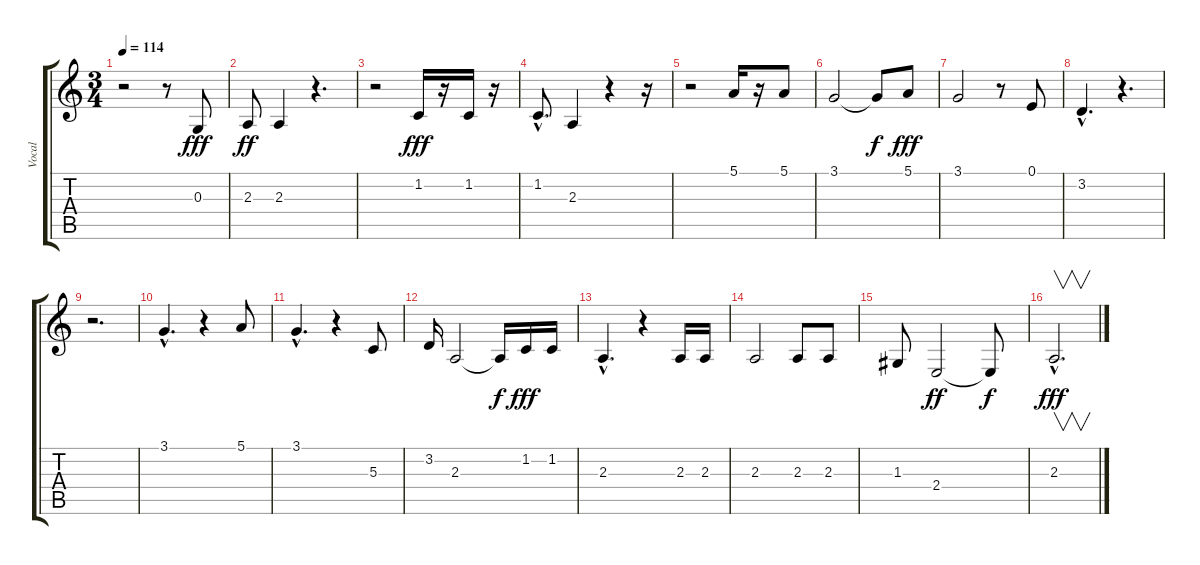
\track ("Vocal" "Vocal") {instrument cello}
\staff {score tabs}
\tuning (E4 B3 G3 D3 A2 E2) {hide}
\ts (3 4)
\tempo 114
\clef g2
\ks c
r.2{dy fff} r.8 0.3.8 |
2.3.8{dy ff} 2.3.4 r.4{d} |
r.2 1.2.16{dy fff} r.16 1.2.16 r.16 |
1.2{hac}.8{d} 2.3.4 r.4 r.16 |
r.2 5.1.16 r.16 5.1.8 |
3.1.2 3.1{t}.8{dy f} 5.1.8{dy fff} |
3.1.2 r.8 0.1.8 |
3.2{hac}.4{d} r.4{d} |
r.2{d} |
3.1{hac}.4{d} r.4 5.1.8 |
3.1{hac}.4{d} r.4 5.3.8 |
3.2.16 2.3.2 2.3{t}.16{dy f} 1.2.16{dy fff} 1.2.16 |
2.3{hac}.4{d} r.4 2.3.16 2.3.16 |
2.3.2 2.3.8 2.3.8 |
1.3.8 2.4.2{dy ff} 2.4{t}.8{dy f} |
2.3{hac}.2{v d dy fff}
